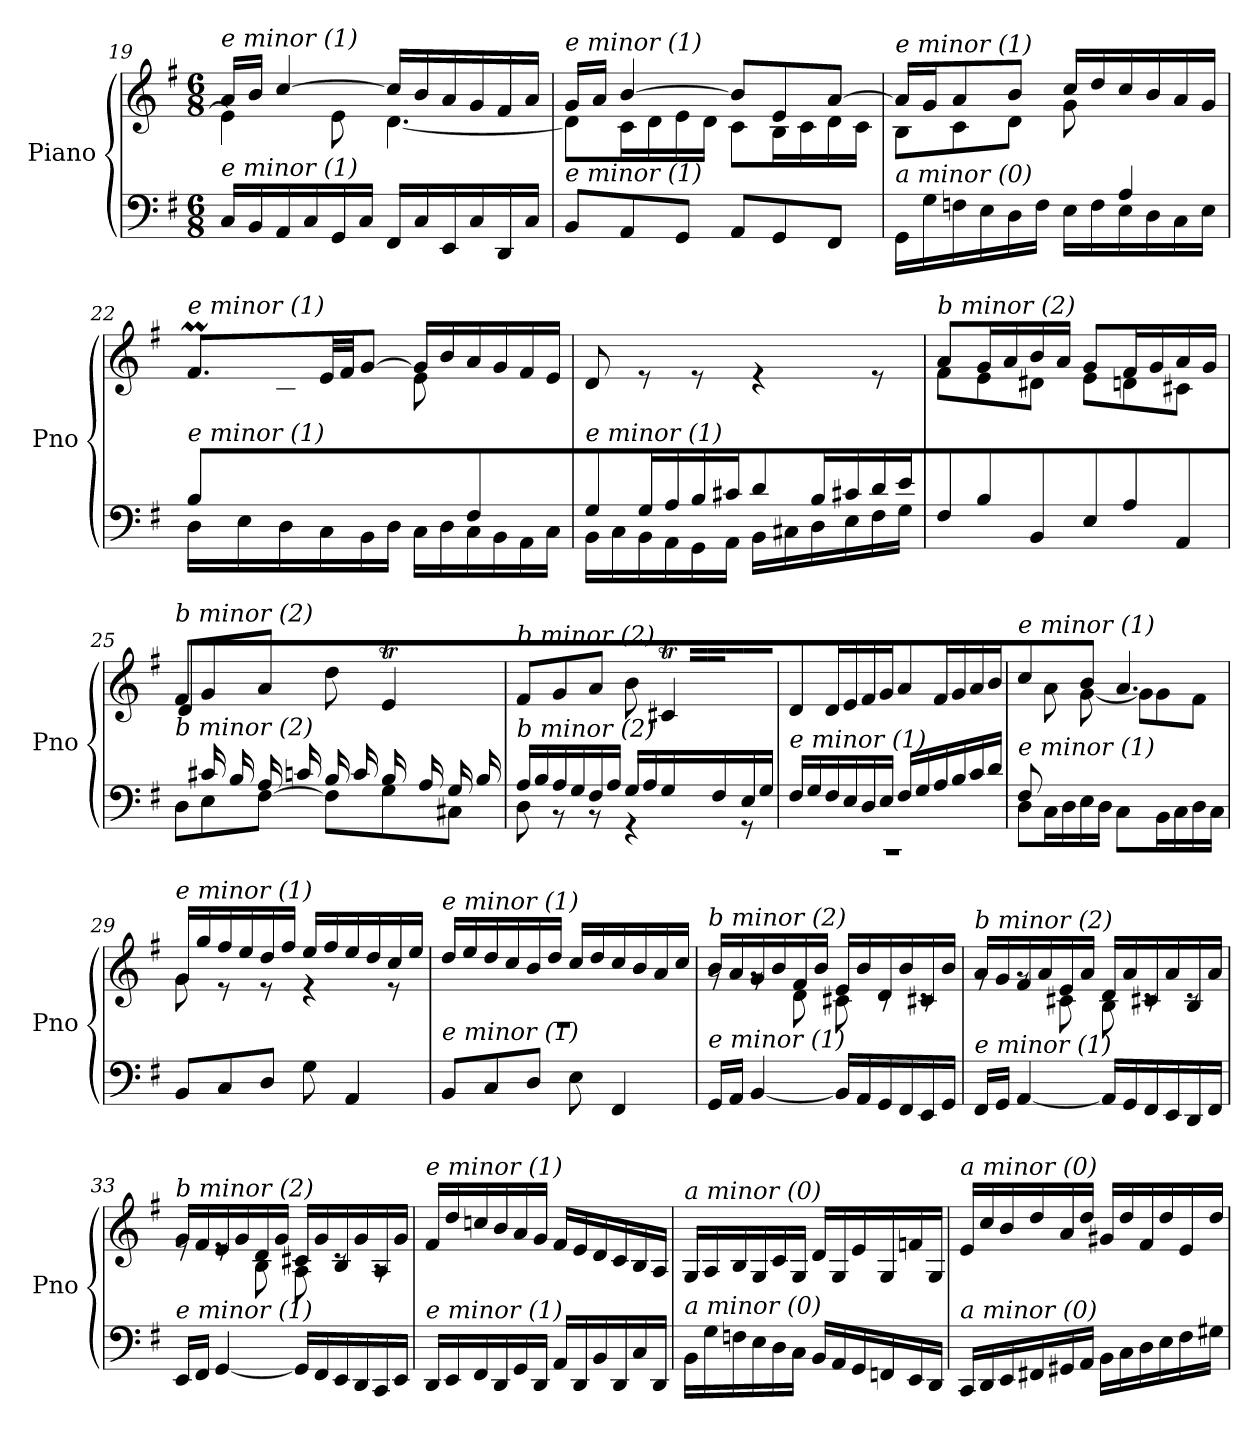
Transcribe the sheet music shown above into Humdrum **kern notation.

**kern	**kern
*part1	*part1
*staff2	*staff1
*I"Piano	*
*I'Pno	*
*clefF4	*clefG2
*k[f#]	*k[f#]
*M6/8	*M6/8
=19	=19
*	*^
!	!LO:TX:i:t=e minor (1)	!
!LO:TX:i:t=e minor (1)	!	!
16C/LL	16a/LL	4e\]
16BB/	16b/JJ	.
16AA/	[4cc/	.
16C/	.	.
16GG/	.	8e\
16C/JJ	.	.
16FF#/LL	16cc/LL]	[4.d\
16C/	16b/	.
16EE/	16a/	.
16C/	16g/	.
16DD/	16f#/	.
16C/JJ	16a/JJ	.
=20	=20	=20
!	!LO:TX:i:t=e minor (1)	!
!LO:TX:i:t=e minor (1)	!	!
8BB/L	16g/LL	8d\L]
.	16a/JJ	.
8AA/	[4b/	16c\L
.	.	16d\
8GG/J	.	16e\
.	.	16d\JJ
8AA/L	8b/L]	8c\L
8GG/	8e/	16B\L
.	.	16c\
8FF#/J	[8a/J	16d\
.	.	16c\JJ
=21	=21	=21
*^	*	*
!	!	!LO:TX:i:t=e minor (1)	!
!LO:TX:i:t=a minor (0)	!	!	!
2ryy	16GG\LL	16a/LL]	8B\L
.	16G\	16g/J	.
.	16Fn\	8a/	8c\
.	16E\	.	.
.	16D\	8b/J	8d\J
.	16F\JJ	.	.
.	16E\LL	16cc/LL	8g\
.	16F\	16dd/	.
4A/	16E\	16cc/	4ryy
.	16D\	16b/	.
.	16C\	16a/	.
.	16E\JJ	16g/JJ	.
!!LO:PB:g=z
=22	=22	=22	=22
*	*^	*	*^
!	!	!	!LO:TX:i:t=e minor (1)	!	!
!LO:TX:i:t=e minor (1)	!	!	!	!	!
8B/L	8.ryy	16D\LL	8.f#m/L	8ryy	32g!yy
.	.	.	.	.	32f#!yy
.	.	16E\	.	.	32g!yy
.	.	.	.	.	32f#!yy
4.ryy	.	16D\	.	8c\	32g!yy
.	.	.	.	.	32f#!yy
.	2ryy	16C\	32e/LL	.	2ryy
.	.	.	32f#/JJ	.	.
.	.	16BB\	[8g/J	8d\J	.
.	.	16D\JJ	.	.	.
.	.	16C\LL	16g/LL]	8e\	.
.	.	16D\	16b/	.	.
4F#/	.	16C\	16a/	4ryy	.
.	.	16BB\	16g/	.	.
.	.	16AA\	16f#/	.	.
.	16ryy	16C\JJ	16e/JJ	.	16ryy
=23	=23	=23	=23	=23	=23
!	!	!	!LO:TX:i:t=e minor (1)	!	!
!LO:TX:i:t=e minor (1)	!	!	!	!	!
*	*v	*v	*	*	*
*	*	*v	*v	*v
8G/L	16BB\LL	8d/
.	16C\	.
16G/L	16BB\	8re
16A/	16AA\	.
16B/	16GG\	8re
16c#X/JJ	16AA\JJ	.
8d/L	16BB\LL	4re
.	16C#X\	.
16B/L	16D\	.
16c#X/	16E\	.
16d/	16F#\	8re
16e/JJ	16G\JJ	.
=24	=24	=24
*	*	*^
!	!	!LO:TX:i:t=b minor (2)	!
!LO:TX:i:t=e minor (1)	!	!	!
*v	*v	*	*
8F#\L	8a/L	8f#\L
8B\	16g/L	8e\
.	16a/	.
8BB\J	16b/	8d#X\J
.	16a/JJ	.
8E\L	8g/L	8e\L
8A\	16f#/L	8dn\
.	16g/	.
8AA\J	16a/	8c#X\J
.	16g/JJ	.
=25	=25	=25
*^	*	*^
*	*^	*	*	*
!	!	!	!LO:TX:i:t=b minor (2)	!	!
!LO:TX:i:t=b minor (2)	!	!	!	!	!
2ryy	8ryy	8D\L	8f#/L	2ryy	8d\L
.	16c#X/L	8E\	8g/	.	2ryy
.	16B/	.	.	.	.
.	16A/	[8F#\J	8a/J	.	.
.	16cn/JJ	.	.	.	.
.	16B/LL	8F#\L]	8dd\	.	.
.	16c/	.	.	.	.
4ryy	16B/	8G\	4eT/	32f#!yy	.
.	.	.	.	32e!yy	.
.	16A/	.	.	32f#!yy	.
.	.	.	.	[16.e!yy	.
.	16G/	8C#X\J	.	.	8ryy
.	16B/JJ	.	.	16e!yy]	.
*	*	*	*	*v	*v
!!LO:LB:g=z
=26	=26	=26	=26	=26
!	!	!	!LO:TX:i:t=b minor (2)	!
!LO:TX:i:t=b minor (2)	!	!	!	!
2ryy	16A/LL	8D\	8f#/L	2ryy
.	16B/	.	.	.
.	16A/	8r	8g/	.
.	16G/	.	.	.
.	16F#/	8r	8a/J	.
.	16A/JJ	.	.	.
.	16G/LL	4r	8b\	.
.	16A/	.	.	.
4ryy	16G/	.	4c#Xt/	32d!yy
.	.	.	.	32c#!yy
.	16F#/	.	.	32d!yy
.	.	.	.	[16.c#!yy
.	16E/	8r	.	.
.	16G/JJ	.	.	16c#!yy]
*	*v	*v	*	*
=27	=27	=27	=27
!	!	!LO:TX:i:t=b minor (2)	!
!LO:TX:i:t=e minor (1)	!	!	!
*	*	*v	*v
2.rCC	16F#/LL	8d/L
.	16G/	.
.	16F#/	16d/L
.	16E/	16e/
.	16D/	16f#/
.	16E/JJ	16g/JJ
.	16F#/LL	8a/L
.	16G/	.
.	16A/	16f#/L
.	16B/	16g/
.	16c/	16a/
.	16d/JJ	16b/JJ
=28	=28	=28
*	*	*^
!	!	!LO:TX:i:t=e minor (1)	!
!LO:TX:i:t=e minor (1)	!	!	!
8F#/L	8D\L	4cc/	8ryy
2ryy	16C\L	.	8a\
.	16D\	.	.
.	16E\	8b/	[8g\J
.	16D\JJ	.	.
.	8C\L	4.a/	8g\L]
.	16BB\L	.	8g\
.	16C\	.	.
8ryy	16D\	.	8f#\J
.	16C\JJ	.	.
=29	=29	=29	=29
!	!	!LO:TX:i:t=e minor (1)	!
!LO:TX:i:t=e minor (1)	!	!	!
*v	*v	*	*
8BB/L	16g/LL	8g\
.	16gg/	.
8C/	16ff#/	8r
.	16ee/	.
8D/J	16dd/	8r
.	16ff#/JJ	.
8G\	16ee/LL	4r
.	16ff#/	.
4AA/	16ee/	.
.	16dd/	.
.	16cc/	8r
.	16ee/JJ	.
!!LO:LB:g=z	!!
=30	=30	=30
!	!LO:TX:i:t=e minor (1)	!
!LO:TX:i:t=e minor (1)	!	!
8BB/L	2.rF	16dd/LL
.	.	16ee/
8C/	.	16dd/
.	.	16cc/
8D/J	.	16b/
.	.	16dd/JJ
8E\	.	16cc/LL
.	.	16dd/
4FF#/	.	16cc/
.	.	16b/
.	.	16a/
.	.	16cc/JJ
=31	=31	=31
!	!LO:TX:i:t=b minor (2)	!
!LO:TX:i:t=e minor (1)	!	!
16GG/LL	16b/LL	8rg
16AA/JJ	16a/	.
[4BB/	16g/	8rg
.	16b/	.
.	16f#/	8d\
.	16b/JJ	.
16BB/LL]	16e/LL	8c#X\
16AA/	16b/	.
16GG/	16d/	8rc
16FF#/	16b/	.
16EE/	16c#X/	8rc
16GG/JJ	16b/JJ	.
=32	=32	=32
!	!LO:TX:i:t=b minor (2)	!
!LO:TX:i:t=e minor (1)	!	!
16FF#/LL	16a/LL	8rg
16GG/JJ	16g/	.
[4AA/	16f#/	8rg
.	16a/	.
.	16e/	8c#X\
.	16a/JJ	.
16AA/LL]	16d/LL	8B\
16GG/	16a/	.
16FF#/	16c#X/	8rc
16EE/	16a/	.
16DD/	16B/	8rc
16FF#/JJ	16a/JJ	.
=33	=33	=33
!	!LO:TX:i:t=b minor (2)	!
!LO:TX:i:t=e minor (1)	!	!
16EE/LL	16g/LL	8re
16FF#/JJ	16f#/	.
[4GG/	16e/	8re
.	16g/	.
.	16d/	8B\
.	16g/JJ	.
16GG/LL]	16c#X/LL	8A\
16FF#/	16g/	.
16EE/	16B/	8rc
16DD/	16g/	.
16CC/	16A/	8rA
16EE/JJ	16g/JJ	.
*	*v	*v
!!LO:LB:g=z
=34	=34
!	!LO:TX:i:t=e minor (1)
!LO:TX:i:t=e minor (1)	!
16DD/LL	16f#/LL
16EE/	16dd/
16FF#/	16ccn/
16DD/	16b/
16GG/	16a/
16DD/JJ	16g/JJ
16AA/LL	16f#/LL
16DD/	16e/
16BB/	16d/
16DD/	16c/
16C/	16B/
16DD/JJ	16A/JJ
=35	=35
!	!LO:TX:i:t=a minor (0)
!LO:TX:i:t=a minor (0)	!
16BB\LL	16G/LL
16G\	16A/
16Fn\	16B/
16E\	16G/
16D\	16c/
16C\JJ	16G/JJ
16BB/LL	16d/LL
16AA/	16G/
16GG/	16e/
16FFn/	16G/
16EE/	16fn/
16DD/JJ	16G/JJ
=36	=36
!	!LO:TX:i:t=a minor (0)
!LO:TX:i:t=a minor (0)	!
16CC/LL	16e/LL
16DD/	16cc/
16EE/	16b/
16FF#X/	16dd/
16GG#X/	16a/
16AA/JJ	16dd/JJ
16BB\LL	16g#X/LL
16C\	16dd/
16D\	16f#/
16E\	16dd/
16F#\	16e/
16G#X\JJ	16dd/JJ
=	=
*-	*-
